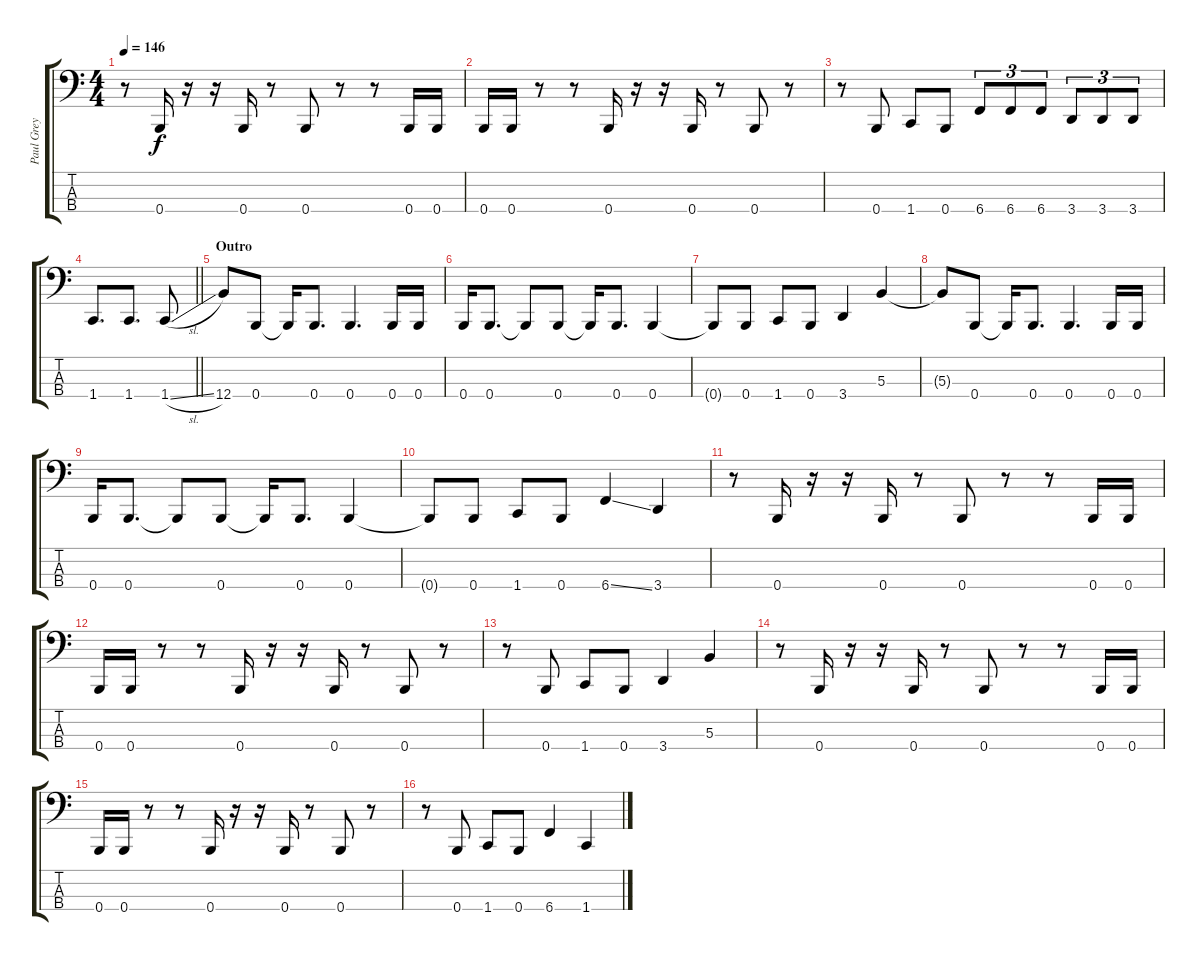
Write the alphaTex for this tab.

\track ("Paul Grey" "Paul Grey") {instrument electricbasspick}
\staff {score tabs}
\tuning (E2 B1 Gb1 B0) {hide}
\ts (4 4)
\tempo 146
\clef f4
\ks c
r.8{dy f} 0.4.16 r.16 r.16 0.4.16 r.8 0.4.8 r.8 r.8 0.4.16 0.4.16 |
0.4.16 0.4.16 r.8 r.8 0.4.16 r.16 r.16 0.4.16 r.8 0.4.8 r.8 |
r.8 0.4.8 1.4.8 0.4.8 6.4.8{tu (3 2)} 6.4.8{tu (3 2)} 6.4.8{tu (3 2)} 3.4.8{tu (3 2)} 3.4.8{tu (3 2)} 3.4.8{tu (3 2)} |
\barLineRight lightlight
1.4.8{d} 1.4.8{d} 1.4{sl}.8 |
\section ("" "Outro")
12.4.8 0.4.8 0.4{t}.16 0.4.8{d} 0.4.4{d} 0.4.16 0.4.16 |
0.4.16 0.4.8{d} 0.4{t}.8 0.4.8 0.4{t}.16 0.4.8{d} 0.4.4 |
0.4{t}.8 0.4.8 1.4.8 0.4.8 3.4.4 5.3.4 |
5.3{t}.8 0.4.8 0.4{t}.16 0.4.8{d} 0.4.4{d} 0.4.16 0.4.16 |
0.4.16 0.4.8{d} 0.4{t}.8 0.4.8 0.4{t}.16 0.4.8{d} 0.4.4 |
0.4{t}.8 0.4.8 1.4.8 0.4.8 6.4{ss}.4 3.4.4 |
r.8 0.4.16 r.16 r.16 0.4.16 r.8 0.4.8 r.8 r.8 0.4.16 0.4.16 |
0.4.16 0.4.16 r.8 r.8 0.4.16 r.16 r.16 0.4.16 r.8 0.4.8 r.8 |
r.8 0.4.8 1.4.8 0.4.8 3.4.4 5.3.4 |
r.8 0.4.16 r.16 r.16 0.4.16 r.8 0.4.8 r.8 r.8 0.4.16 0.4.16 |
0.4.16 0.4.16 r.8 r.8 0.4.16 r.16 r.16 0.4.16 r.8 0.4.8 r.8 |
r.8 0.4.8 1.4.8 0.4.8 6.4.4 1.4.4
